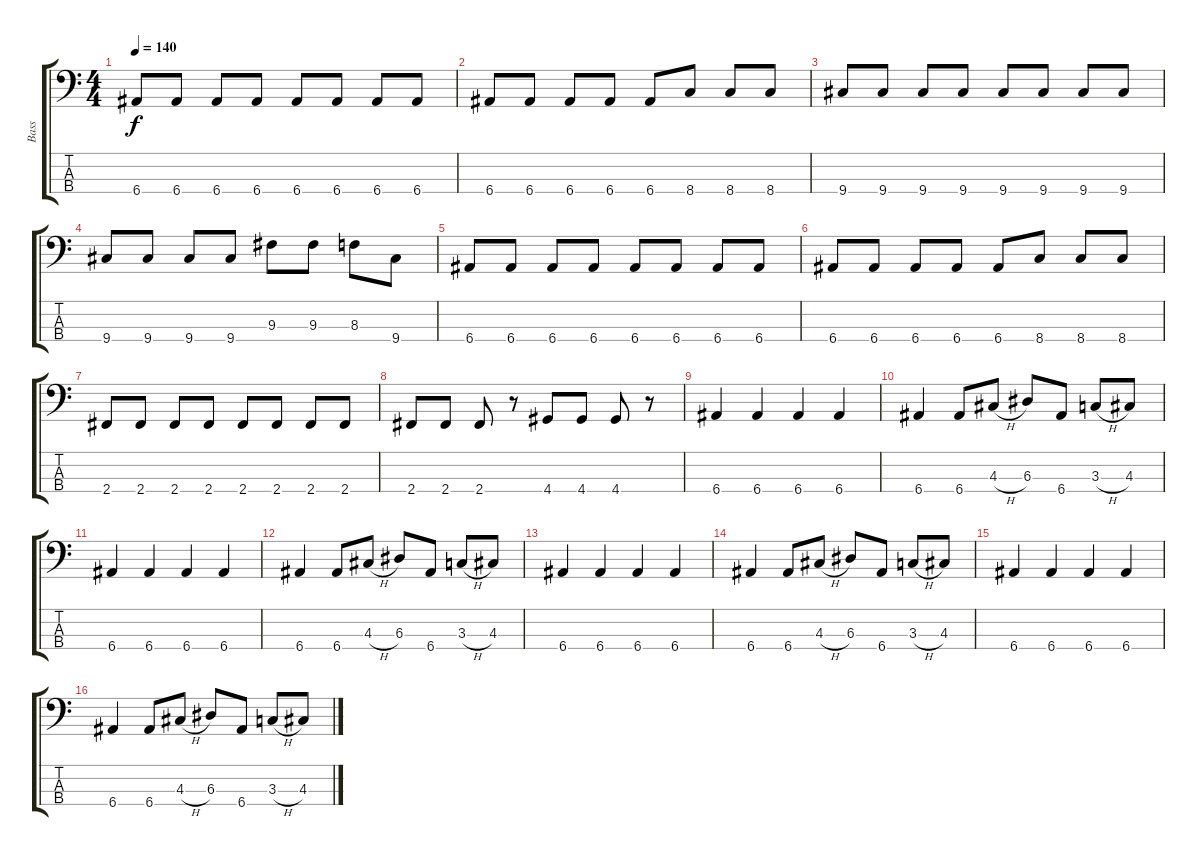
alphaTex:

\track ("Bass" "Bass") {instrument electricbassfinger}
\staff {score tabs}
\tuning (G2 D2 A1 E1) {hide}
\ts (4 4)
\tempo 140
\clef f4
\ks c
6.4.8{dy f} 6.4.8 6.4.8 6.4.8 6.4.8 6.4.8 6.4.8 6.4.8 |
6.4.8 6.4.8 6.4.8 6.4.8 6.4.8 8.4.8 8.4.8 8.4.8 |
9.4.8 9.4.8 9.4.8 9.4.8 9.4.8 9.4.8 9.4.8 9.4.8 |
9.4.8 9.4.8 9.4.8 9.4.8 9.3.8 9.3.8 8.3.8 9.4.8 |
6.4.8 6.4.8 6.4.8 6.4.8 6.4.8 6.4.8 6.4.8 6.4.8 |
6.4.8 6.4.8 6.4.8 6.4.8 6.4.8 8.4.8 8.4.8 8.4.8 |
2.4.8 2.4.8 2.4.8 2.4.8 2.4.8 2.4.8 2.4.8 2.4.8 |
2.4.8 2.4.8 2.4.8 r.8 4.4.8 4.4.8 4.4.8 r.8 |
6.4.4 6.4.4 6.4.4 6.4.4 |
6.4.4 6.4.8 4.3{h}.8 6.3.8 6.4.8 3.3{h}.8 4.3.8 |
6.4.4 6.4.4 6.4.4 6.4.4 |
6.4.4 6.4.8 4.3{h}.8 6.3.8 6.4.8 3.3{h}.8 4.3.8 |
6.4.4 6.4.4 6.4.4 6.4.4 |
6.4.4 6.4.8 4.3{h}.8 6.3.8 6.4.8 3.3{h}.8 4.3.8 |
6.4.4 6.4.4 6.4.4 6.4.4 |
6.4.4 6.4.8 4.3{h}.8 6.3.8 6.4.8 3.3{h}.8 4.3.8
